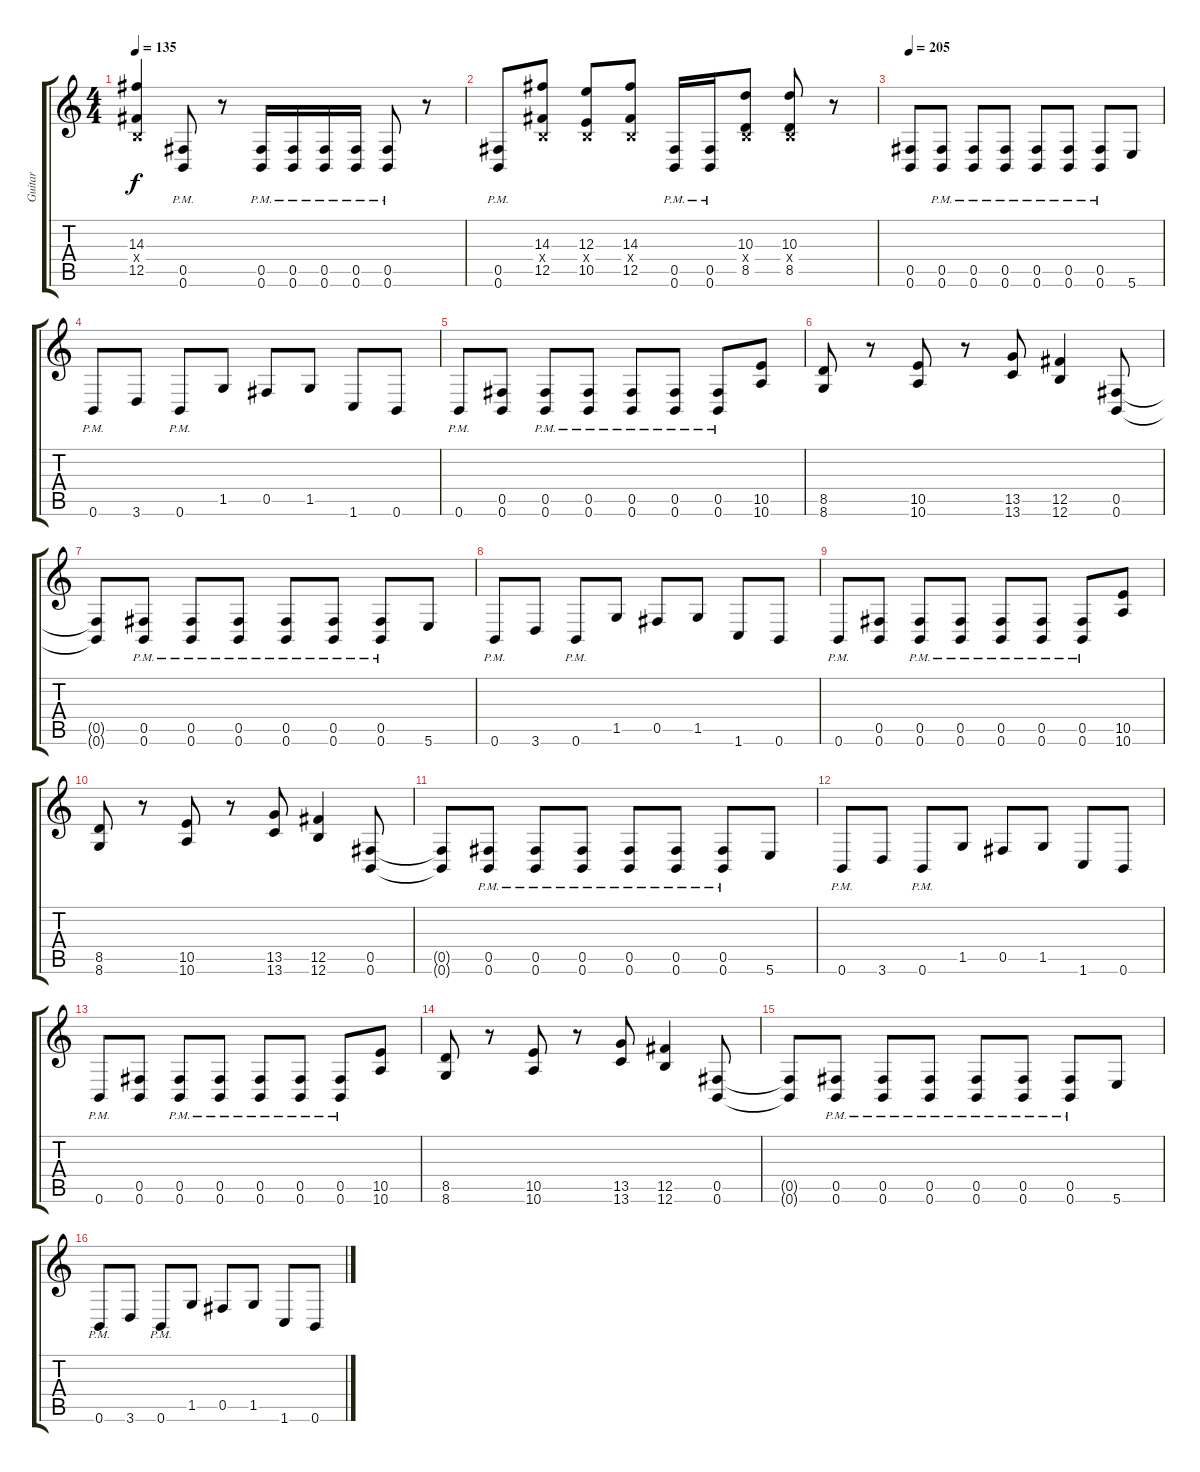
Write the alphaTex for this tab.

\track ("Guitar" "Guitar") {instrument distortionguitar}
\staff {score tabs}
\tuning (Db4 Ab3 E3 B2 Gb2 B1) {hide}
\ts (4 4)
\tempo 135
\clef g2
\ks c
(14.3 0.4{x} 12.5).4{dy f} (0.5{pm} 0.6{pm}).8 r.8 (0.5{pm} 0.6{pm}).16 (0.5{pm} 0.6{pm}).16 (0.5{pm} 0.6{pm}).16 (0.5{pm} 0.6{pm}).16 (0.5{pm} 0.6{pm}).8 r.8 |
(0.5{pm} 0.6{pm}).8 (14.3 0.4{x} 12.5).8 (12.3 0.4{x} 10.5).8 (14.3 0.4{x} 12.5).8 (0.5{pm} 0.6{pm}).16 (0.5{pm} 0.6{pm}).16 (10.3 0.4{x} 8.5).8 (10.3 0.4{x} 8.5).8 r.8 |
\tempo 205
(0.5 0.6).8 (0.5{pm} 0.6{pm}).8 (0.5{pm} 0.6{pm}).8 (0.5{pm} 0.6{pm}).8 (0.5{pm} 0.6{pm}).8 (0.5{pm} 0.6{pm}).8 (0.5{pm} 0.6{pm}).8 5.6.8 |
0.6{pm}.8 3.6.8 0.6{pm}.8 1.5.8 0.5.8 1.5.8 1.6.8 0.6.8 |
0.6{pm}.8 (0.5 0.6).8 (0.5{pm} 0.6{pm}).8 (0.5{pm} 0.6{pm}).8 (0.5{pm} 0.6{pm}).8 (0.5{pm} 0.6{pm}).8 (0.5{pm} 0.6{pm}).8 (10.5 10.6).8 |
(8.5 8.6).8 r.8 (10.5 10.6).8 r.8 (13.5 13.6).8 (12.5 12.6).4 (0.5 0.6).8 |
(0.5{t} 0.6{t}).8 (0.5{pm} 0.6{pm}).8 (0.5{pm} 0.6{pm}).8 (0.5{pm} 0.6{pm}).8 (0.5{pm} 0.6{pm}).8 (0.5{pm} 0.6{pm}).8 (0.5{pm} 0.6{pm}).8 5.6.8 |
0.6{pm}.8 3.6.8 0.6{pm}.8 1.5.8 0.5.8 1.5.8 1.6.8 0.6.8 |
0.6{pm}.8 (0.5 0.6).8 (0.5{pm} 0.6{pm}).8 (0.5{pm} 0.6{pm}).8 (0.5{pm} 0.6{pm}).8 (0.5{pm} 0.6{pm}).8 (0.5{pm} 0.6{pm}).8 (10.5 10.6).8 |
(8.5 8.6).8 r.8 (10.5 10.6).8 r.8 (13.5 13.6).8 (12.5 12.6).4 (0.5 0.6).8 |
(0.5{t} 0.6{t}).8 (0.5{pm} 0.6{pm}).8 (0.5{pm} 0.6{pm}).8 (0.5{pm} 0.6{pm}).8 (0.5{pm} 0.6{pm}).8 (0.5{pm} 0.6{pm}).8 (0.5{pm} 0.6{pm}).8 5.6.8 |
0.6{pm}.8 3.6.8 0.6{pm}.8 1.5.8 0.5.8 1.5.8 1.6.8 0.6.8 |
0.6{pm}.8 (0.5 0.6).8 (0.5{pm} 0.6{pm}).8 (0.5{pm} 0.6{pm}).8 (0.5{pm} 0.6{pm}).8 (0.5{pm} 0.6{pm}).8 (0.5{pm} 0.6{pm}).8 (10.5 10.6).8 |
(8.5 8.6).8 r.8 (10.5 10.6).8 r.8 (13.5 13.6).8 (12.5 12.6).4 (0.5 0.6).8 |
(0.5{t} 0.6{t}).8 (0.5{pm} 0.6{pm}).8 (0.5{pm} 0.6{pm}).8 (0.5{pm} 0.6{pm}).8 (0.5{pm} 0.6{pm}).8 (0.5{pm} 0.6{pm}).8 (0.5{pm} 0.6{pm}).8 5.6.8 |
0.6{pm}.8 3.6.8 0.6{pm}.8 1.5.8 0.5.8 1.5.8 1.6.8 0.6.8
